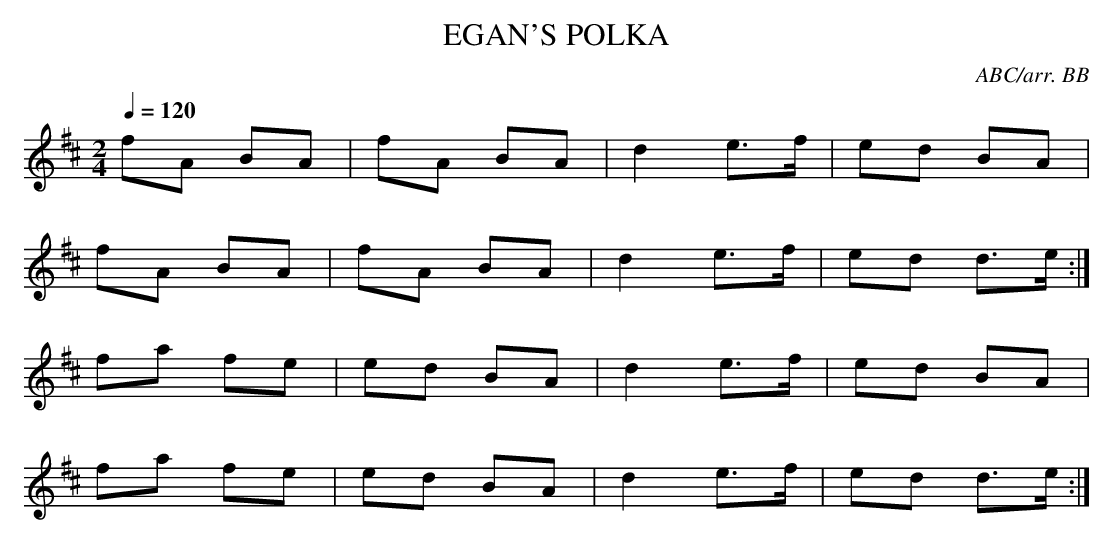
X:1
T:EGAN'S POLKA
C:ABC/arr. BB
Q:1/4=120
M:2/4
L:1/8
K:D
fA BA|fA BA|d2 e>f|ed BA|
fA BA|fA BA|d2 e>f|ed d>e :|
fa fe|ed BA|d2 e>f|ed BA|
fa fe|ed BA|d2 e>f|ed d>e :|
